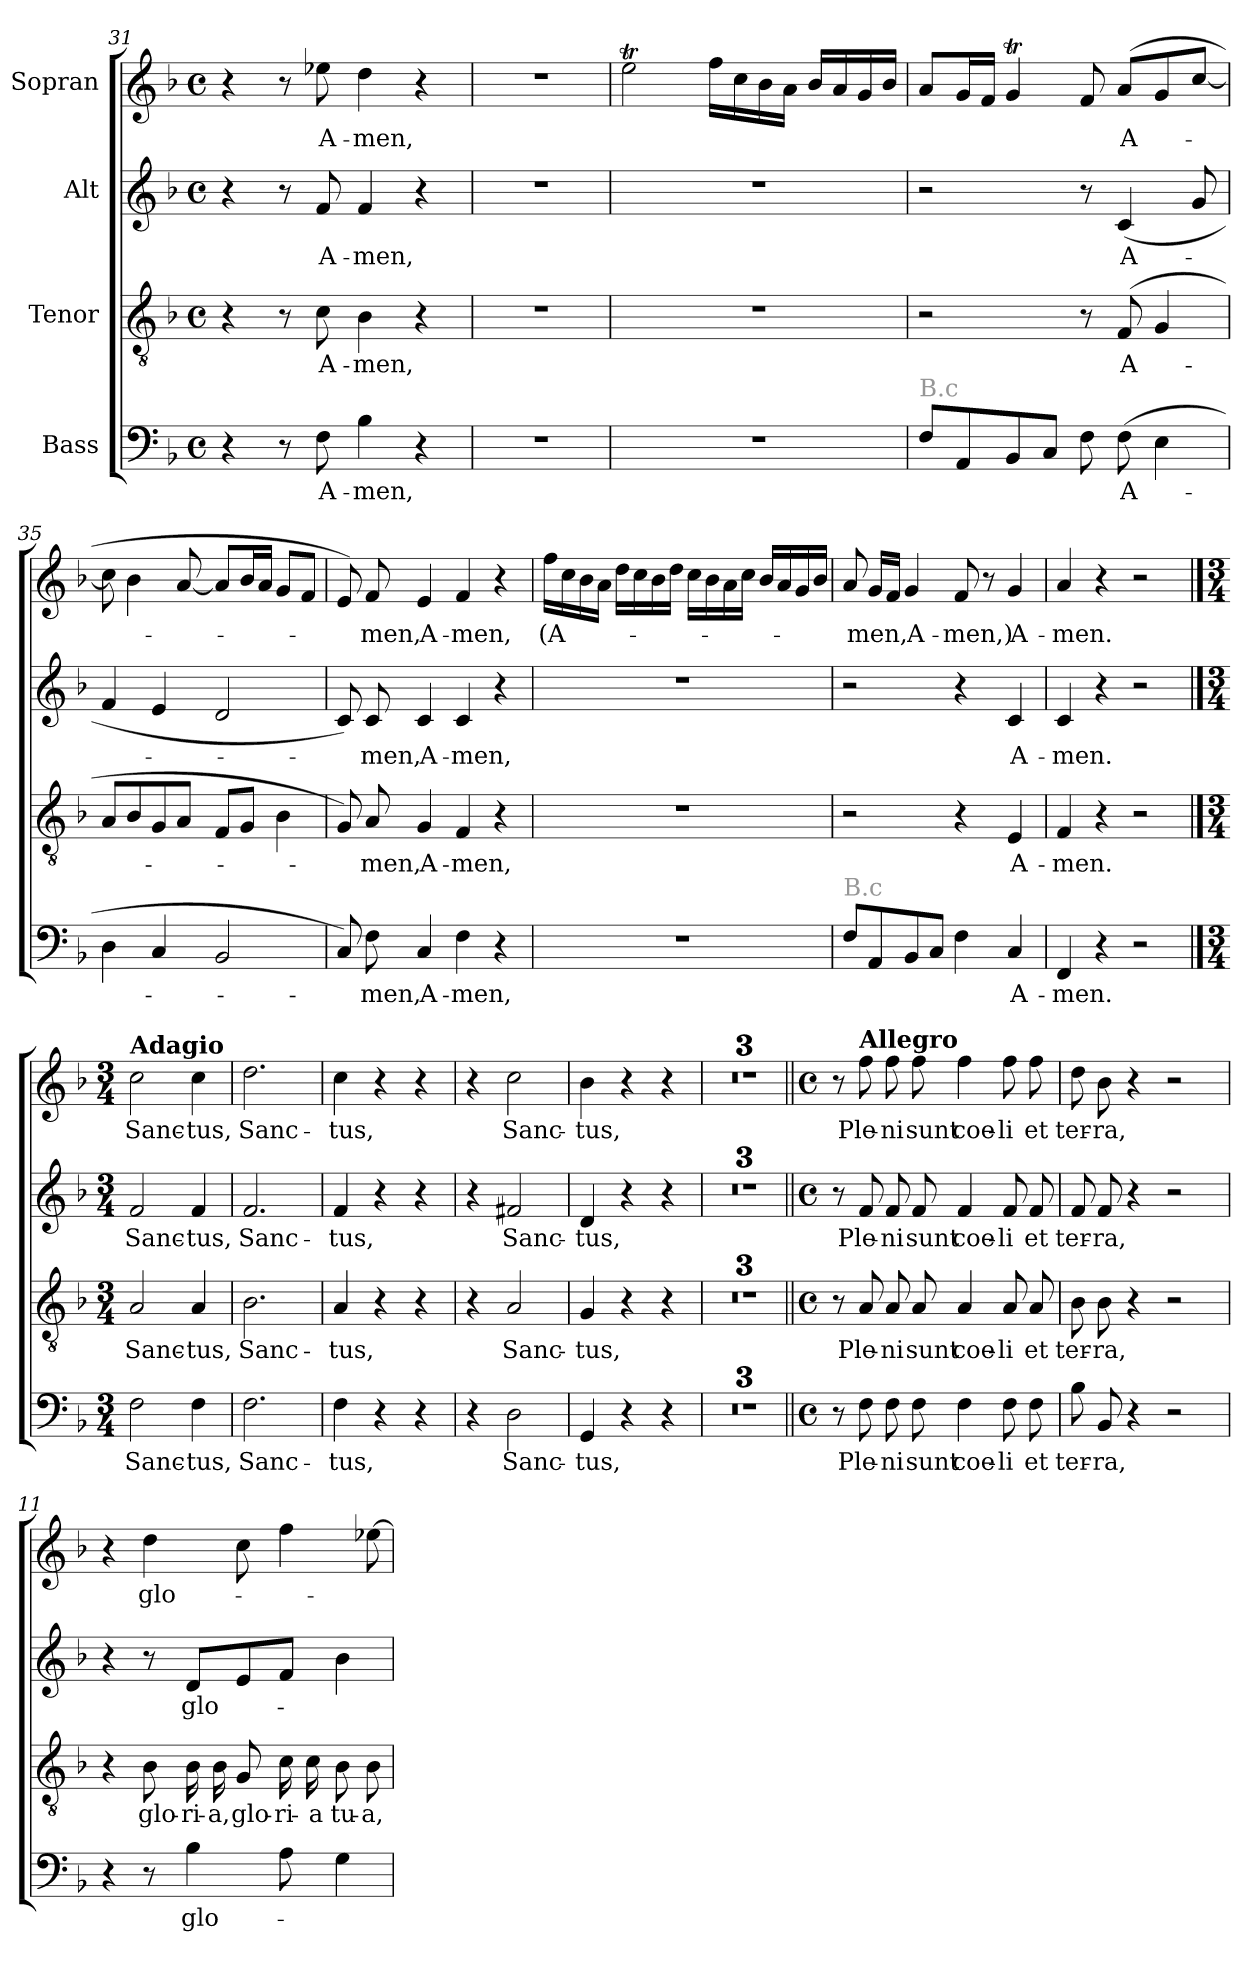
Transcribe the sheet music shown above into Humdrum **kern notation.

**kern	**text	**kern	**text	**kern	**text	**kern	**text
*part4	*part4	*part3	*part3	*part2	*part2	*part1	*part1
*staff4	*staff4	*staff3	*staff3	*staff2	*staff2	*staff1	*staff1
*I"Bass	*	*I"Tenor	*	*I"Alt	*	*I"Sopran	*
*clefF4	*	*clefGv2	*	*clefG2	*	*clefG2	*
*k[b-]	*	*k[b-]	*	*k[b-]	*	*k[b-]	*
*M4/4	*	*M4/4	*	*M4/4	*	*M4/4	*
*met(c)	*	*met(c)	*	*met(c)	*	*met(c)	*
=31	=31	=31	=31	=31	=31	=31	=31
4r	.	4r	.	4r	.	4r	.
8r	.	8r	.	8r	.	8r	.
!	!LO:LY:b	!	!LO:LY:b	!	!LO:LY:b	!	!LO:LY:b
8F\	A-	8c\	A-	8f/	A-	8ee-X\	A-
!	!LO:LY:b	!	!LO:LY:b	!	!LO:LY:b	!	!LO:LY:b
4B-\	men,	4B-\	men,	4f/	men,	4dd\	men,
4r	.	4r	.	4r	.	4r	.
=32	=32	=32	=32	=32	=32	=32	=32
1r	.	1r	.	1r	.	1r	.
=33	=33	=33	=33	=33	=33	=33	=33
1r	.	1r	.	1r	.	2eet!i\	.
.	.	.	.	.	.	16ff!i\LL	.
.	.	.	.	.	.	16cc!i\	.
.	.	.	.	.	.	16b-!i\	.
.	.	.	.	.	.	16a!i\JJ	.
.	.	.	.	.	.	16b-!i/LL	.
.	.	.	.	.	.	16a!i/	.
.	.	.	.	.	.	16g!i/	.
.	.	.	.	.	.	16b-!i/JJ	.
=34	=34	=34	=34	=34	=34	=34	=34
!LO:TX:a:color=#969696:t=B.c	!	!	!	!	!	!	!
8F!i/L	.	2r	.	2r	.	8a!i/L	.
8AA!i/	.	.	.	.	.	16g!i/L	.
.	.	.	.	.	.	16f!i/JJ	.
8BB-!i/	.	.	.	.	.	4gT!i/	.
8C!i/J	.	.	.	.	.	.	.
8F!i\	.	8r	.	8r	.	8f!i/	.
!	!LO:LY:b	!	!LO:LY:b	!	!LO:LY:b	!	!LO:LY:b
(8F\	A-	(8F/	A-	(4c/	A-	(8a/L	A-
4E\	.	4G/	.	.	.	8g/	.
.	.	.	.	8g/	.	[8cc/J	.
=35	=35	=35	=35	=35	=35	=35	=35
4D\	.	8A/L	.	4f/	.	8cc\]	.
.	.	8B-/	.	.	.	4b-\	.
4C/	.	8G/	.	4e/	.	.	.
.	.	8A/J	.	.	.	[8a/	.
2BB-/	.	8F/L	.	2d/	.	8a/L]	.
.	.	8G/J	.	.	.	16b-/L	.
.	.	.	.	.	.	16a/JJ	.
.	.	4B-\	.	.	.	8g/L	.
.	.	.	.	.	.	8f/J	.
!!LO:LB:g=z
=36	=36	=36	=36	=36	=36	=36	=36
8C/)	.	8G/)	.	8c/)	.	8e/)	.
!	!LO:LY:b	!	!LO:LY:b	!	!LO:LY:b	!	!LO:LY:b
8F\	-men,	8A/	-men,	8c/	-men,	8f/	-men,
!	!LO:LY:b	!	!LO:LY:b	!	!LO:LY:b	!	!LO:LY:b
4C/	A-	4G/	A-	4c/	A-	4e/	A-
!	!LO:LY:b	!	!LO:LY:b	!	!LO:LY:b	!	!LO:LY:b
4F\	men,	4F/	men,	4c/	men,	4f/	men,
4r	.	4r	.	4r	.	4r	.
=37	=37	=37	=37	=37	=37	=37	=37
!	!	!	!	!	!	!	!LO:LY:b:color=#969696
1r	.	1r	.	1r	.	16ff!i\LL	(A-
.	.	.	.	.	.	16cc!i\	.
.	.	.	.	.	.	16b-!i\	.
.	.	.	.	.	.	16a!i\JJ	.
.	.	.	.	.	.	16dd!i\LL	.
.	.	.	.	.	.	16cc!i\	.
.	.	.	.	.	.	16b-!i\	.
.	.	.	.	.	.	16dd!i\JJ	.
.	.	.	.	.	.	16cc!i\LL	.
.	.	.	.	.	.	16b-!i\	.
.	.	.	.	.	.	16a!i\	.
.	.	.	.	.	.	16cc!i\JJ	.
.	.	.	.	.	.	16b-!i/LL	.
.	.	.	.	.	.	16a!i/	.
.	.	.	.	.	.	16g!i/	.
.	.	.	.	.	.	16b-!i/JJ	.
=38	=38	=38	=38	=38	=38	=38	=38
!LO:TX:a:color=#969696:t=B.c	!	!	!	!	!	!	!
8F!i/L	.	2r	.	2r	.	8a!i/	.
!	!	!	!	!	!	!	!LO:LY:b:color=#969696
8AA!i/	.	.	.	.	.	16g!i/LL	-men,
.	.	.	.	.	.	16f!i/JJ	.
!	!	!	!	!	!	!	!LO:LY:b:color=#969696
8BB-!i/	.	.	.	.	.	4g!i/	A-
8C!i/J	.	.	.	.	.	.	.
!	!	!	!	!	!	!	!LO:LY:b:color=#969696
4F!i\	.	4r	.	4r	.	8f!i/	-men,)
.	.	.	.	.	.	8r	.
!	!LO:LY:b	!	!LO:LY:b	!	!LO:LY:b	!	!LO:LY:b
4C/	A-	4E/	A-	4c/	A-	4g/	A-
=39	=39	=39	=39	=39	=39	=39	=39
!	!LO:LY:b	!	!LO:LY:b	!	!LO:LY:b	!	!LO:LY:b
4FF/	men.	4F/	men.	4c/	men.	4a/	men.
4r	.	4r	.	4r	.	4r	.
2r	.	2r	.	2r	.	2r	.
!!LO:PB:g=z
==1	==1	==1	==1	==1	==1	==1	==1
!!LO:REH:place=s1:a:B:fs=14:t=4. Sanctus
*M3/4	*	*M3/4	*	*M3/4	*	*M3/4	*
!	!	!	!	!	!	!LO:TX:a:B:t=Adagio	!
!	!LO:LY:b	!	!LO:LY:b	!	!LO:LY:b	!	!LO:LY:b
2F\	Sanc-	2A/	Sanc-	2f/	Sanc-	2cc\	Sanc-
!	!LO:LY:b	!	!LO:LY:b	!	!LO:LY:b	!	!LO:LY:b
4F\	-tus,	4A/	-tus,	4f/	-tus,	4cc\	-tus,
=2	=2	=2	=2	=2	=2	=2	=2
!	!LO:LY:b	!	!LO:LY:b	!	!LO:LY:b	!	!LO:LY:b
2.F\	Sanc-	2.B-\	Sanc-	2.f/	Sanc-	2.dd\	Sanc-
=3	=3	=3	=3	=3	=3	=3	=3
!	!LO:LY:b	!	!LO:LY:b	!	!LO:LY:b	!	!LO:LY:b
4F\	tus,	4A/	tus,	4f/	tus,	4cc\	tus,
4r	.	4r	.	4r	.	4r	.
4r	.	4r	.	4r	.	4r	.
=4	=4	=4	=4	=4	=4	=4	=4
4r	.	4r	.	4r	.	4r	.
!	!LO:LY:b	!	!LO:LY:b	!	!LO:LY:b	!	!LO:LY:b
2D\	Sanc-	2A/	Sanc-	2f#X/	Sanc-	2cc\	Sanc-
=5	=5	=5	=5	=5	=5	=5	=5
!	!LO:LY:b	!	!LO:LY:b	!	!LO:LY:b	!	!LO:LY:b
4GG/	tus,	4G/	tus,	4d/	tus,	4b-\	tus,
4r	.	4r	.	4r	.	4r	.
4r	.	4r	.	4r	.	4r	.
=6	=6	=6	=6	=6	=6	=6	=6
2.r	.	2.r	.	2.r	.	2.r	.
=7	=7	=7	=7	=7	=7	=7	=7
2.r	.	2.r	.	2.r	.	2.r	.
=8	=8	=8	=8	=8	=8	=8	=8
2.r	.	2.r	.	2.r	.	2.r	.
=9||	=9||	=9||	=9||	=9||	=9||	=9||	=9||
*M4/4	*	*M4/4	*	*M4/4	*	*M4/4	*
*met(c)	*	*met(c)	*	*met(c)	*	*met(c)	*
8r	.	8r	.	8r	.	8r	.
!	!	!	!	!	!	!LO:TX:a:B:t=Allegro	!
!	!LO:LY:b	!	!LO:LY:b	!	!LO:LY:b	!	!LO:LY:b
8F\	Ple-	8A/	Ple-	8f/	Ple-	8ff\	Ple-
!	!LO:LY:b	!	!LO:LY:b	!	!LO:LY:b	!	!LO:LY:b
8F\	ni	8A/	ni	8f/	ni	8ff\	ni
!	!LO:LY:b	!	!LO:LY:b	!	!LO:LY:b	!	!LO:LY:b
8F\	sunt	8A/	sunt	8f/	sunt	8ff\	sunt
!	!LO:LY:b	!	!LO:LY:b	!	!LO:LY:b	!	!LO:LY:b
4F\	coe-	4A/	coe-	4f/	coe-	4ff\	coe-
!	!LO:LY:b	!	!LO:LY:b	!	!LO:LY:b	!	!LO:LY:b
8F\	li	8A/	li	8f/	li	8ff\	li
!	!LO:LY:b	!	!LO:LY:b	!	!LO:LY:b	!	!LO:LY:b
8F\	et	8A/	et	8f/	et	8ff\	et
=10	=10	=10	=10	=10	=10	=10	=10
!	!LO:LY:b	!	!LO:LY:b	!	!LO:LY:b	!	!LO:LY:b
8B-\	ter-	8B-\	ter-	8f/	ter-	8dd\	ter-
!	!LO:LY:b	!	!LO:LY:b	!	!LO:LY:b	!	!LO:LY:b
8BB-/	ra,	8B-\	ra,	8f/	ra,	8b-\	ra,
4r	.	4r	.	4r	.	4r	.
2r	.	2r	.	2r	.	2r	.
=11	=11	=11	=11	=11	=11	=11	=11
4r	.	4r	.	4r	.	4r	.
!	!	!	!LO:LY:b	!	!	!	!LO:LY:b
8r	.	8B-\	glo-	8r	.	4dd\	glo-
!	!LO:LY:b	!	!LO:LY:b	!	!LO:LY:b	!	!
4B-\	glo-	16B-\	ri-	8d/L	glo-	.	.
!	!	!	!LO:LY:b	!	!	!	!
.	.	16B-\	a,	.	.	.	.
!	!	!	!LO:LY:b	!	!	!	!
.	.	8G/	glo-	8e/	.	8cc\	.
!	!	!	!LO:LY:b	!	!	!	!
8A\	.	16c\	ri-	8f/J	.	4ff\	.
!	!	!	!LO:LY:b	!	!	!	!
.	.	16c\	a	.	.	.	.
!	!	!	!LO:LY:b	!	!	!	!
4G\	.	8B-\	tu-	4b-\	.	.	.
!	!	!	!LO:LY:b	!	!	!	!
.	.	8B-\	a,	.	.	[8ee-X\	.
=	=	=	=	=	=	=	=
*-	*-	*-	*-	*-	*-	*-	*-
